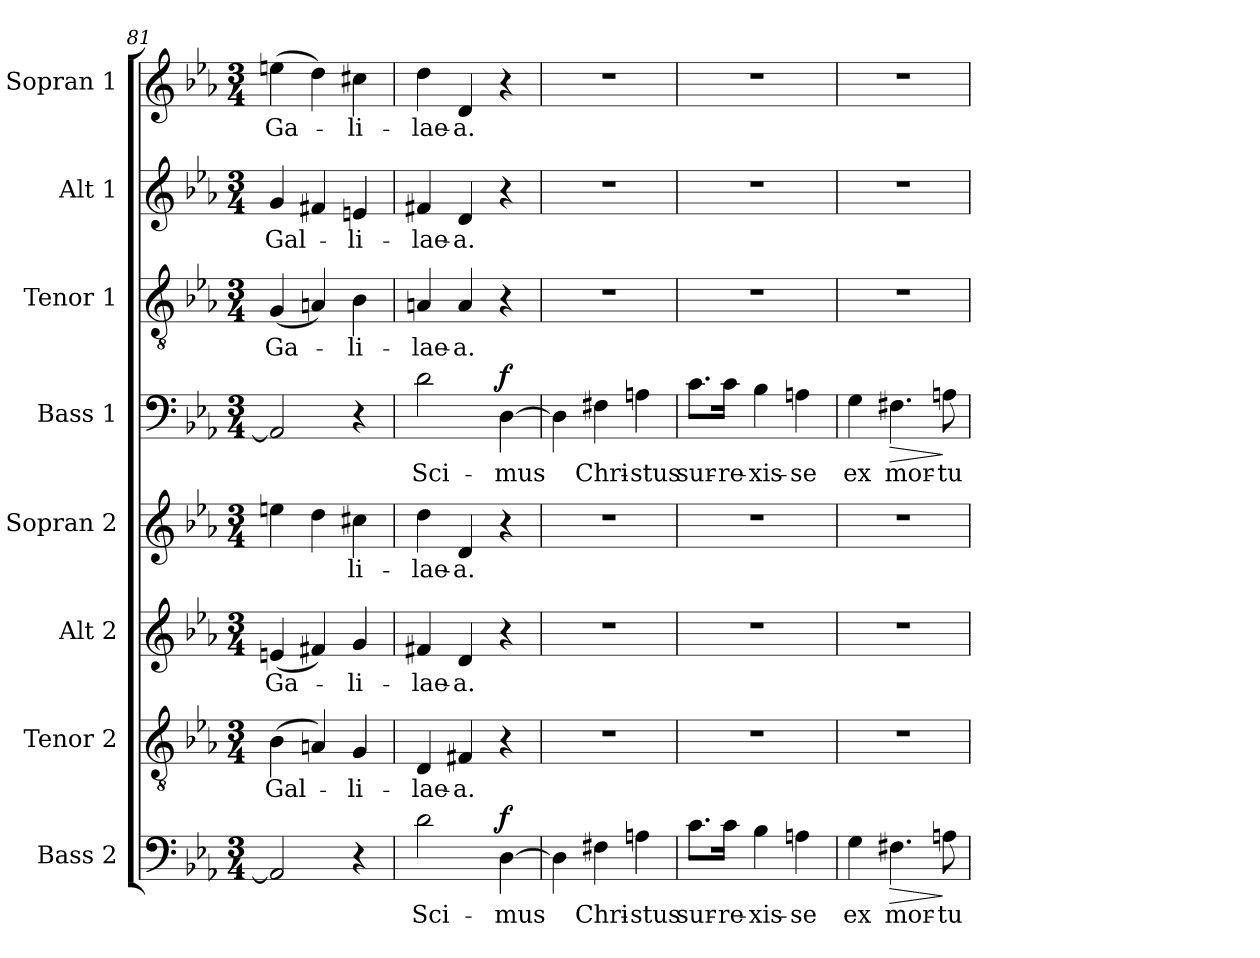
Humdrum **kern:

**kern	**text	**dynam	**kern	**text	**kern	**text	**kern	**text	**kern	**text	**dynam	**kern	**text	**kern	**text	**kern	**text
*part8	*part8	*part8	*part7	*part7	*part6	*part6	*part5	*part5	*part4	*part4	*part4	*part3	*part3	*part2	*part2	*part1	*part1
*staff8	*staff8	*staff8	*staff7	*staff7	*staff6	*staff6	*staff5	*staff5	*staff4	*staff4	*staff4	*staff3	*staff3	*staff2	*staff2	*staff1	*staff1
*I"Bass 2	*	*	*I"Tenor 2	*	*I"Alt 2	*	*I"Sopran 2	*	*I"Bass 1	*	*	*I"Tenor 1	*	*I"Alt 1	*	*I"Sopran 1	*
*I'B. 2	*	*	*I'T. 2	*	*I'A. 2	*	*I'S. 2	*	*I'B. 1	*	*	*I'T. 1	*	*I'A. 1	*	*I'S. 1	*
*clefF4	*	*	*clefGv2	*	*clefG2	*	*clefG2	*	*clefF4	*	*	*clefGv2	*	*clefG2	*	*clefG2	*
*k[b-e-a-]	*	*	*k[b-e-a-]	*	*k[b-e-a-]	*	*k[b-e-a-]	*	*k[b-e-a-]	*	*	*k[b-e-a-]	*	*k[b-e-a-]	*	*k[b-e-a-]	*
*E-:	*	*	*E-:	*	*E-:	*	*E-:	*	*E-:	*	*	*E-:	*	*E-:	*	*E-:	*
*M3/4	*	*	*M3/4	*	*M3/4	*	*M3/4	*	*M3/4	*	*	*M3/4	*	*M3/4	*	*M3/4	*
=81	=81	=81	=81	=81	=81	=81	=81	=81	=81	=81	=81	=81	=81	=81	=81	=81	=81
!	!	!	!	!LO:LY:b	!	!LO:LY:b	!	!	!	!	!	!	!LO:LY:b	!	!LO:LY:b	!	!LO:LY:b
2AA/]	.	.	(>4B-\	Gal-	(<4en/	Ga-	4een\	.	2AA/]	.	.	(<4G/	Ga-	4g/	Gal-	(>4een\	Ga-
.	.	.	4An/)	.	4f#X/)	.	4dd\	.	.	.	.	4An/)	.	4f#X/	.	4dd\)	.
!	!	!	!	!LO:LY:b	!	!LO:LY:b	!	!LO:LY:b	!	!	!	!	!LO:LY:b	!	!LO:LY:b	!	!LO:LY:b
4r	.	.	4G/	-li-	4g/	-li-	4cc#X\	-li-	4r	.	.	4B-\	-li-	4en/	-li-	4cc#X\	-li-
=82	=82	=82	=82	=82	=82	=82	=82	=82	=82	=82	=82	=82	=82	=82	=82	=82	=82
!	!LO:LY:b	!	!	!LO:LY:b	!	!LO:LY:b	!	!LO:LY:b	!	!LO:LY:b	!	!	!LO:LY:b	!	!LO:LY:b	!	!LO:LY:b
2d\	Sci-	.	4D/	-lae-	4f#X/	-lae-	4dd\	-lae-	2d\	Sci-	.	4An/	-lae-	4f#X/	-lae-	4dd\	-lae-
!	!	!	!	!LO:LY:b	!	!LO:LY:b	!	!LO:LY:b	!	!	!	!	!LO:LY:b	!	!LO:LY:b	!	!LO:LY:b
.	.	.	4F#X/	-a.	4d/	-a.	4d/	-a.	.	.	.	4A/	-a.	4d/	-a.	4d/	-a.
!	!LO:LY:b	!LO:DY:a	!	!	!	!	!	!	!	!LO:LY:b	!LO:DY:a	!	!	!	!	!	!
[4D\	-mus	f	4r	.	4r	.	4r	.	[4D\	-mus	f	4r	.	4r	.	4r	.
=83	=83	=83	=83	=83	=83	=83	=83	=83	=83	=83	=83	=83	=83	=83	=83	=83	=83
4D\]	.	.	2.r	.	2.r	.	2.r	.	4D\]	.	.	2.r	.	2.r	.	2.r	.
!	!LO:LY:b	!	!	!	!	!	!	!	!	!LO:LY:b	!	!	!	!	!	!	!
4F#X\	Chri-	.	.	.	.	.	.	.	4F#X\	Chri-	.	.	.	.	.	.	.
!	!LO:LY:b	!	!	!	!	!	!	!	!	!LO:LY:b	!	!	!	!	!	!	!
4An\	-stus	.	.	.	.	.	.	.	4An\	-stus	.	.	.	.	.	.	.
=84	=84	=84	=84	=84	=84	=84	=84	=84	=84	=84	=84	=84	=84	=84	=84	=84	=84
!	!LO:LY:b	!	!	!	!	!	!	!	!	!LO:LY:b	!	!	!	!	!	!	!
8.c\L	sur-	.	2.r	.	2.r	.	2.r	.	8.c\L	sur-	.	2.r	.	2.r	.	2.r	.
!	!LO:LY:b	!	!	!	!	!	!	!	!	!LO:LY:b	!	!	!	!	!	!	!
16c\Jk	-re-	.	.	.	.	.	.	.	16c\Jk	-re-	.	.	.	.	.	.	.
!	!LO:LY:b	!	!	!	!	!	!	!	!	!LO:LY:b	!	!	!	!	!	!	!
4B-\	-xis-	.	.	.	.	.	.	.	4B-\	-xis-	.	.	.	.	.	.	.
!	!LO:LY:b	!	!	!	!	!	!	!	!	!LO:LY:b	!	!	!	!	!	!	!
4An\	-se	.	.	.	.	.	.	.	4An\	-se	.	.	.	.	.	.	.
=85	=85	=85	=85	=85	=85	=85	=85	=85	=85	=85	=85	=85	=85	=85	=85	=85	=85
!	!LO:LY:b	!	!	!	!	!	!	!	!	!LO:LY:b	!	!	!	!	!	!	!
4G\	ex	.	2.r	.	2.r	.	2.r	.	4G\	ex	.	2.r	.	2.r	.	2.r	.
!	!LO:LY:b	!LO:HP:b	!	!	!	!	!	!	!	!LO:LY:b	!LO:HP:b	!	!	!	!	!	!
4.F#X\	mor-	>	.	.	.	.	.	.	4.F#X\	mor-	>	.	.	.	.	.	.
!	!LO:LY:b	!	!	!	!	!	!	!	!	!LO:LY:b	!	!	!	!	!	!	!
8An\	-tu-	]	.	.	.	.	.	.	8An\	-tu-	]	.	.	.	.	.	.
=	=	=	=	=	=	=	=	=	=	=	=	=	=	=	=	=	=
*-	*-	*-	*-	*-	*-	*-	*-	*-	*-	*-	*-	*-	*-	*-	*-	*-	*-
